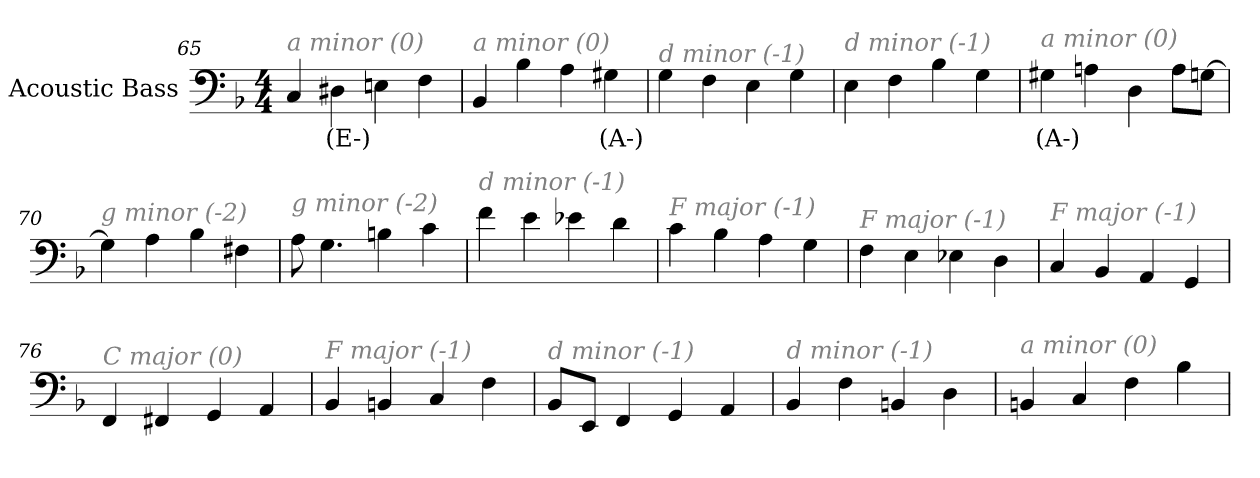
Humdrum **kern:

**kern	**text
*part1	*part1
*staff1	*staff1
*I"Acoustic Bass	*
*clefF4	*
*ITrd7c12	*
*k[b-]	*
*F:	*
*M4/4	*
=65	=65
!LO:TX:i:color=#808080:t=a minor (0)	!
4CC	.
4DD#Xi	(E-)
4EEn	.
4FF	.
=66	=66
!LO:TX:i:color=#808080:t=a minor (0)	!
4BBB-	.
4BB-	.
4AA	.
4GG#Xi	(A-)
=67	=67
!LO:TX:i:color=#808080:t=d minor (-1)	!
4GG	.
4FF	.
4EE	.
4GG	.
=68	=68
!LO:TX:i:color=#808080:t=d minor (-1)	!
4EE	.
4FF	.
4BB-	.
4GG	.
=69	=69
!LO:TX:i:color=#808080:t=a minor (0)	!
4GG#Xi	(A-)
4AAn	.
4DD	.
8AAL	.
[8GGJ	.
=70	=70
!LO:TX:i:color=#808080:t=g minor (-2)	!
4GG]	.
4AA	.
4BB-	.
4FF#X	.
=71	=71
!LO:TX:i:color=#808080:t=g minor (-2)	!
8AA	.
4.GG	.
4BBn	.
4C	.
=72	=72
!LO:TX:i:color=#808080:t=d minor (-1)	!
4F	.
4E	.
4E-X	.
4D	.
=73	=73
!LO:TX:i:color=#808080:t=F major (-1)	!
4C	.
4BB-	.
4AA	.
4GG	.
=74	=74
!LO:TX:i:color=#808080:t=F major (-1)	!
4FF	.
4EE	.
4EE-X	.
4DD	.
=75	=75
!LO:TX:i:color=#808080:t=F major (-1)	!
4CC	.
4BBB-	.
4AAA	.
4GGG	.
=76	=76
!LO:TX:i:color=#808080:t=C major (0)	!
4FFF	.
4FFF#X	.
4GGG	.
4AAA	.
=77	=77
!LO:TX:i:color=#808080:t=F major (-1)	!
4BBB-	.
4BBBn	.
4CC	.
4FF	.
=78	=78
!LO:TX:i:color=#808080:t=d minor (-1)	!
8BBB-L	.
8EEEJ	.
4FFF	.
4GGG	.
4AAA	.
=79	=79
!LO:TX:i:color=#808080:t=d minor (-1)	!
4BBB-	.
4FF	.
4BBBn	.
4DD	.
=80	=80
!LO:TX:i:color=#808080:t=a minor (0)	!
4BBBn	.
4CC	.
4FF	.
4BB-	.
=	=
*-	*-
